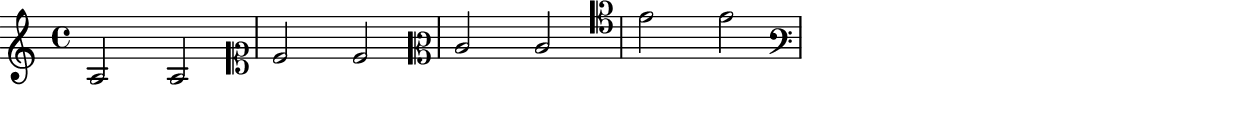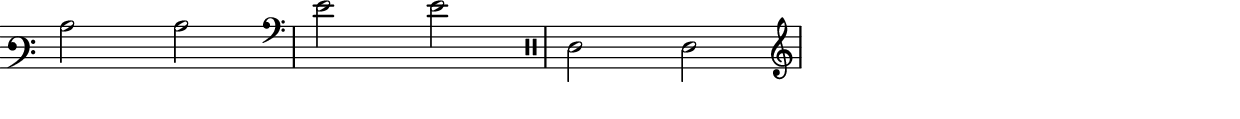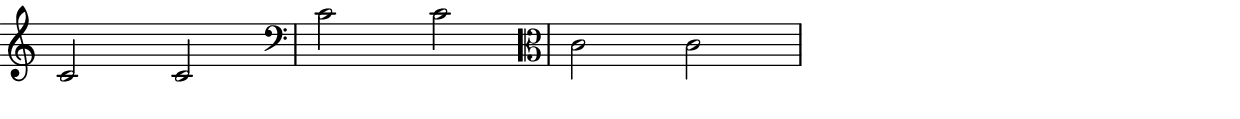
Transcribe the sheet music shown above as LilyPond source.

%% Generated by lilypond-book
%% Options: [exampleindent=10.16\mm,fragment,indent=0\mm,line-width=160\mm,paper-height=845.047\pt,paper-width=597.508\pt,papersize='(cons (* 597.508 pt) (* 845.047 pt)),quote,relative=1]
\include "lilypond-book-preamble.ly"


% ****************************************************************
% Start cut-&-pastable-section
% ****************************************************************

#(ly:set-option 'eps-box-padding 3.000000)



\paper {
  #(set-paper-size '(cons (* 597.508 pt) (* 845.047 pt)))
  indent = 0\mm
  line-width = 160\mm
  % offset the left padding, also add 1mm as lilypond creates cropped
  % images with a little space on the right
  line-width = #(- line-width (* mm  3.000000) (* mm 1))
  line-width = 160\mm - 2.0 * 10.16\mm
  % offset the left padding, also add 1mm as lilypond creates cropped
  % images with a little space on the right
  line-width = #(- line-width (* mm  3.000000) (* mm 1))
}

\layout {
  
}


\relative c'
{


% ****************************************************************
% ly snippet contents follows:
% ****************************************************************
\sourcefileline 1118
\clef french
c2 c
\clef soprano
c2 c
\clef mezzosoprano
c2 c
\clef baritone
c2 c

\break

\clef varbaritone
c2 c
\clef subbass
c2 c
\clef percussion
c2 c

\break

\clef G   % synonym for treble
c2 c
\clef F   % synonym for bass
c2 c
\clef C   % synonym for alto
c2 c


% ****************************************************************
% end ly snippet
% ****************************************************************
}
